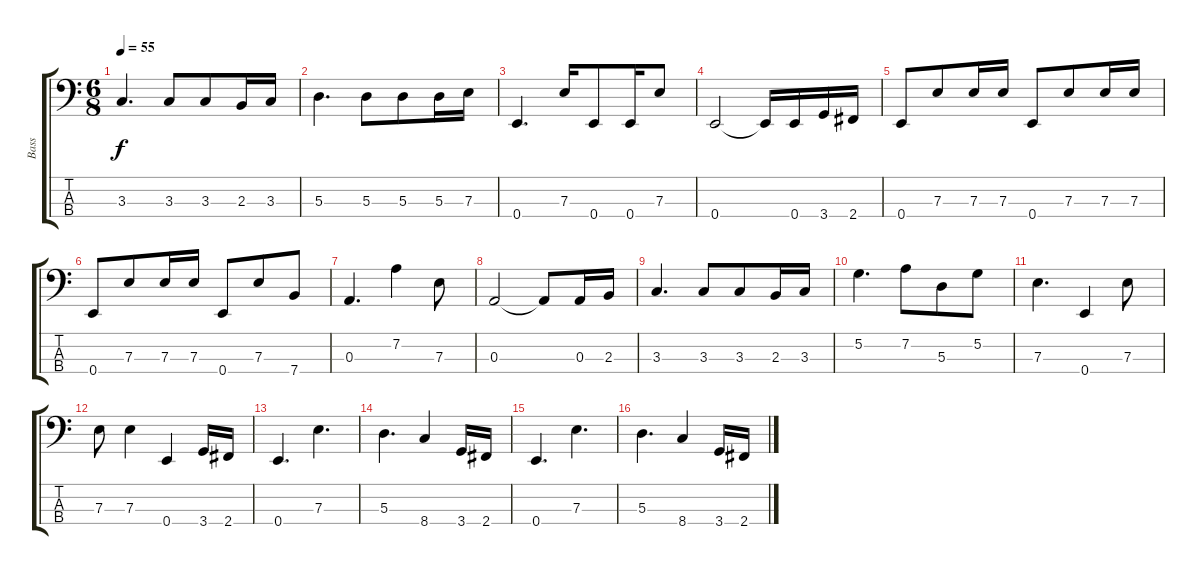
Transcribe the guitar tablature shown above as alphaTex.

\track ("Bass" "Bass") {instrument electricbasspick}
\staff {score tabs}
\tuning (G2 D2 A1 E1) {hide}
\ts (6 8)
\tempo 55
\clef f4
\ks c
3.3.4{d dy f} 3.3.8 3.3.8 2.3.16 3.3.16 |
5.3.4{d} 5.3.8 5.3.8 5.3.16 7.3.16 |
0.4.4{d} 7.3.16 0.4.8 0.4.16 7.3.8 |
0.4.2 0.4{t}.16 0.4.16 3.4.16 2.4.16 |
0.4.8 7.3.8 7.3.16 7.3.16 0.4.8 7.3.8 7.3.16 7.3.16 |
0.4.8 7.3.8 7.3.16 7.3.16 0.4.8 7.3.8 7.4.8 |
0.3.4{d} 7.2.4 7.3.8 |
0.3.2 0.3{t}.8 0.3.16 2.3.16 |
3.3.4{d} 3.3.8 3.3.8 2.3.16 3.3.16 |
5.2.4{d} 7.2.8 5.3.8 5.2.8 |
7.3.4{d} 0.4.4 7.3.8 |
7.3.8 7.3.4 0.4.4 3.4.16 2.4.16 |
0.4.4{d} 7.3.4{d} |
5.3.4{d} 8.4.4 3.4.16 2.4.16 |
0.4.4{d} 7.3.4{d} |
5.3.4{d} 8.4.4 3.4.16 2.4.16
